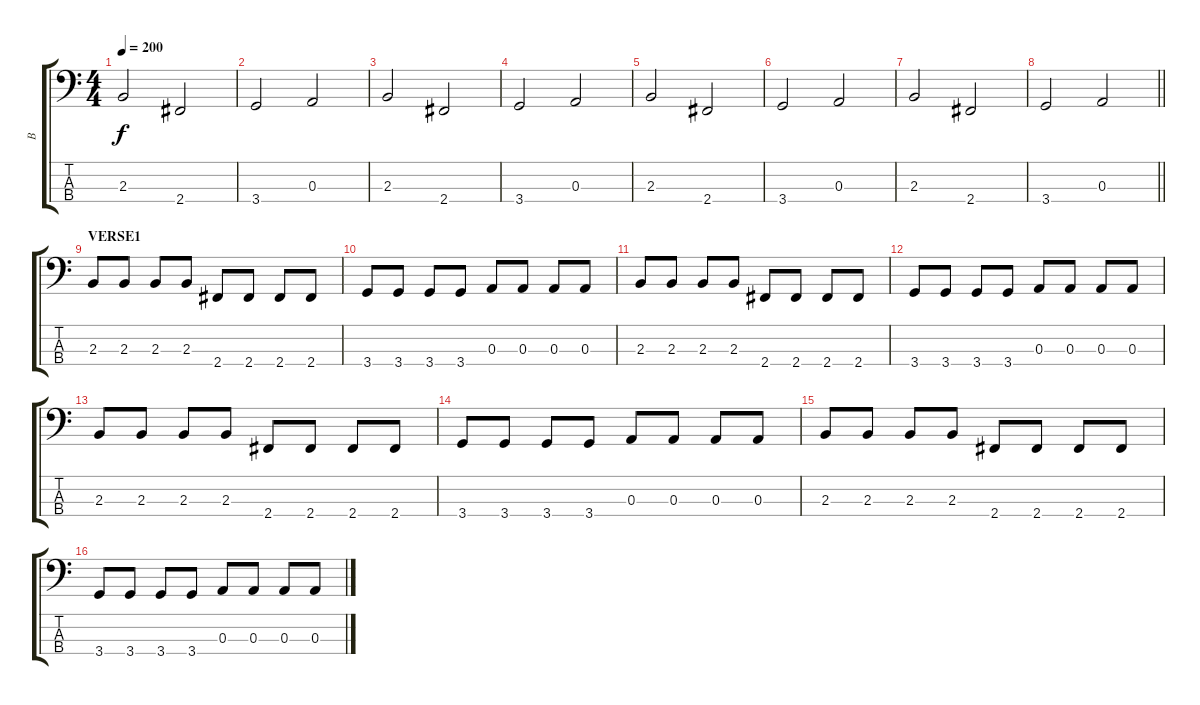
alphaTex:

\track ("B" "B") {instrument electricbassfinger}
\staff {score tabs}
\tuning (G2 D2 A1 E1) {hide}
\ts (4 4)
\tempo 200
\clef f4
\ks c
2.3.2{dy f} 2.4.2 |
3.4.2 0.3.2 |
2.3.2 2.4.2 |
3.4.2 0.3.2 |
2.3.2 2.4.2 |
3.4.2 0.3.2 |
2.3.2 2.4.2 |
\barLineRight lightlight
3.4.2 0.3.2 |
\section ("" "VERSE1")
2.3.8 2.3.8 2.3.8 2.3.8 2.4.8 2.4.8 2.4.8 2.4.8 |
3.4.8 3.4.8 3.4.8 3.4.8 0.3.8 0.3.8 0.3.8 0.3.8 |
2.3.8 2.3.8 2.3.8 2.3.8 2.4.8 2.4.8 2.4.8 2.4.8 |
3.4.8 3.4.8 3.4.8 3.4.8 0.3.8 0.3.8 0.3.8 0.3.8 |
2.3.8 2.3.8 2.3.8 2.3.8 2.4.8 2.4.8 2.4.8 2.4.8 |
3.4.8 3.4.8 3.4.8 3.4.8 0.3.8 0.3.8 0.3.8 0.3.8 |
2.3.8 2.3.8 2.3.8 2.3.8 2.4.8 2.4.8 2.4.8 2.4.8 |
3.4.8 3.4.8 3.4.8 3.4.8 0.3.8 0.3.8 0.3.8 0.3.8
